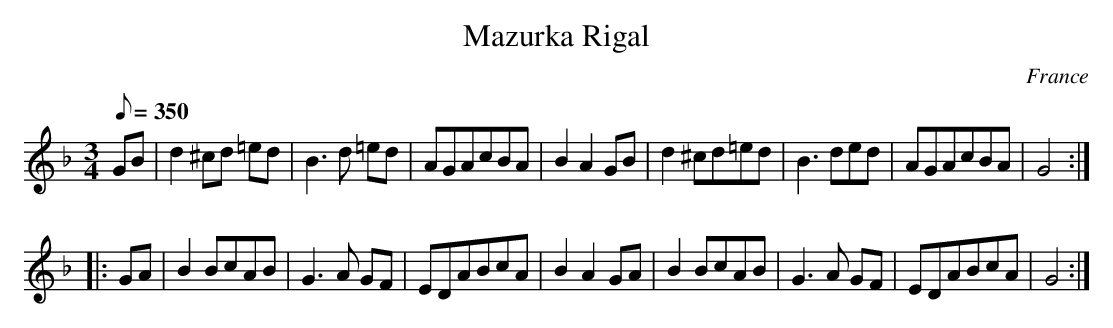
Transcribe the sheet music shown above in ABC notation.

X:1
T:Mazurka Rigal
O:France
M:3/4
Q:1/8=350
K:GDor
GB|\
d2^cd =ed|B3d =ed|AGAcBA|B2A2GB|\
d2^cd=ed|B3ded|AGAcBA|G4:|
|:GA|\
B2BcAB|G3A GF|EDABcA|B2A2GA|\
B2BcAB|G3A GF|EDABcA|G4:|
